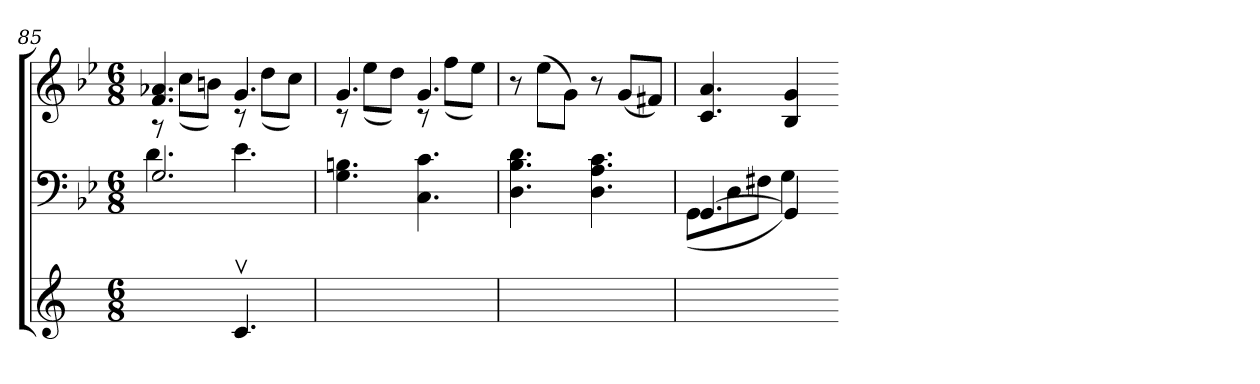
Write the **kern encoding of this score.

**kern	**kern	**kern
*part3	*part2	*part1
*staff3	*staff2	*staff1
*	*clefF4	*clefG2
*	*k[b-e-]	*k[b-e-]
*	*g:	*g:
*M6/8	*M6/8	*M6/8
=85	=85	=85
*	*^	*^
4.ryy	2.G	4.d	4.f 4.a-X	8r
.	.	.	.	(8ccL
.	.	.	.	8bnJ)
4.cv	.	4.e-	4.g	8r
.	.	.	.	(8ddL
.	.	.	.	8ccJ)
*	*v	*v	*	*
=86	=86	=86	=86
2.ryy	4.G 4.Bn	4.g	8r
.	.	.	(8ee-L
.	.	.	8ddJ)
.	4.C 4.c	4.g	8r
.	.	.	(8ffL
.	.	.	8ee-J)
*	*	*v	*v
=87	=87	=87
2.ryy	4.D 4.B- 4.d	8r
.	.	(8ee-L
.	.	8gJ)
.	4.D 4.A 4.c	8r
.	.	(8gL
.	.	8f#XJ)
=88	=88	=88
*	*^	*
2ryy	[4.GG	(8GGL	4.c 4.a
.	.	8D	.
.	.	8F#XJ	.
.	4GG]	4G)	4B- 4g
8ryy	.	.	.
*	*v	*v	*
=-	=-	=-
*-	*-	*-
